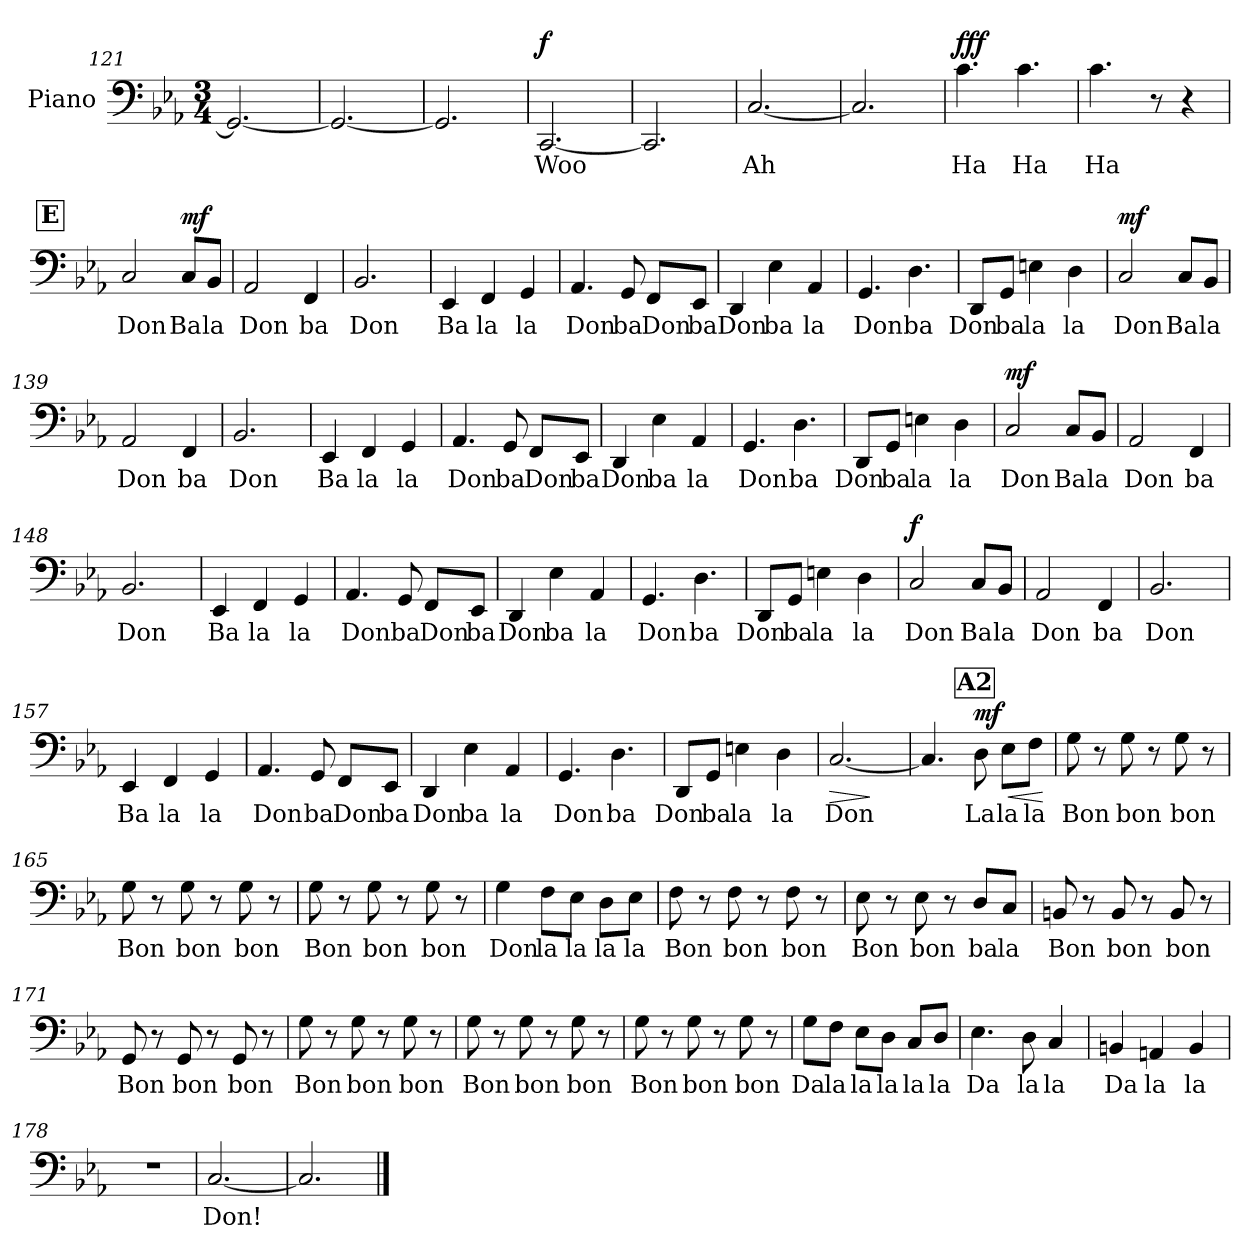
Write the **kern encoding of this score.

**kern	**text	**dynam
*part1	*part1	*part1
*staff1	*staff1	*staff1
*I"Piano	*	*
*I'Pno.	*	*
*clefF4	*	*
*k[b-e-a-]	*	*
*M3/4	*	*
=121	=121	=121
2.GG/_	.	.
=122	=122	=122
2.GG/_	.	.
=123	=123	=123
2.GG/]	.	.
=124	=124	=124
!	!LO:LY:b	!LO:DY:a
[2.CC/	Woo	f
=125	=125	=125
2.CC/]	.	.
!!LO:LB:g=z
=126	=126	=126
!	!LO:LY:b	!
[2.C/	Ah	.
=127	=127	=127
2.C/]	.	.
=128	=128	=128
!	!LO:LY:b	!LO:DY:a
4.c\	Ha	fff
!	!LO:LY:b	!
4.c\	Ha	.
=129	=129	=129
!	!LO:LY:b	!
4.c\	Ha	.
8r	.	.
4r	.	.
!!LO:REH:place=s1:a:B:fs=14:t=E
=130	=130	=130
!	!LO:LY:b	!
2C/	Don	.
!	!LO:LY:b	!LO:DY:a
8C/L	Ba	mf
!	!LO:LY:b	!
8BB-/J	la	.
=131	=131	=131
!	!LO:LY:b	!
2AA-/	Don	.
!	!LO:LY:b	!
4FF/	ba	.
=132	=132	=132
!	!LO:LY:b	!
2.BB-/	Don	.
=133	=133	=133
!	!LO:LY:b	!
4EE-/	Ba	.
!	!LO:LY:b	!
4FF/	la	.
!	!LO:LY:b	!
4GG/	la	.
=134	=134	=134
!	!LO:LY:b	!
4.AA-/	Don	.
!	!LO:LY:b	!
8GG/	ba	.
!	!LO:LY:b	!
8FF/L	Don	.
!	!LO:LY:b	!
8EE-/J	ba	.
!!LO:LB:g=z
=135	=135	=135
!	!LO:LY:b	!
4DD/	Don	.
!	!LO:LY:b	!
4E-\	ba	.
!	!LO:LY:b	!
4AA-/	la	.
=136	=136	=136
!	!LO:LY:b	!
4.GG/	Don	.
!	!LO:LY:b	!
4.D\	ba	.
=137	=137	=137
!	!LO:LY:b	!
8DD/L	Don	.
!	!LO:LY:b	!
8GG/J	ba	.
!	!LO:LY:b	!
4En\	la	.
!	!LO:LY:b	!
4D\	la	.
=138	=138	=138
!	!LO:LY:b	!LO:DY:a
2C/	Don	mf
!	!LO:LY:b	!
8C/L	Ba	.
!	!LO:LY:b	!
8BB-/J	la	.
=139	=139	=139
!	!LO:LY:b	!
2AA-/	Don	.
!	!LO:LY:b	!
4FF/	ba	.
=140	=140	=140
!	!LO:LY:b	!
2.BB-/	Don	.
=141	=141	=141
!	!LO:LY:b	!
4EE-/	Ba	.
!	!LO:LY:b	!
4FF/	la	.
!	!LO:LY:b	!
4GG/	la	.
=142	=142	=142
!	!LO:LY:b	!
4.AA-/	Don	.
!	!LO:LY:b	!
8GG/	ba	.
!	!LO:LY:b	!
8FF/L	Don	.
!	!LO:LY:b	!
8EE-/J	ba	.
!!LO:LB:g=z
=143	=143	=143
!	!LO:LY:b	!
4DD/	Don	.
!	!LO:LY:b	!
4E-\	ba	.
!	!LO:LY:b	!
4AA-/	la	.
=144	=144	=144
!	!LO:LY:b	!
4.GG/	Don	.
!	!LO:LY:b	!
4.D\	ba	.
=145	=145	=145
!	!LO:LY:b	!
8DD/L	Don	.
!	!LO:LY:b	!
8GG/J	ba	.
!	!LO:LY:b	!
4En\	la	.
!	!LO:LY:b	!
4D\	la	.
=146	=146	=146
!	!LO:LY:b	!LO:DY:a
2C/	Don	mf
!	!LO:LY:b	!
8C/L	Ba	.
!	!LO:LY:b	!
8BB-/J	la	.
=147	=147	=147
!	!LO:LY:b	!
2AA-/	Don	.
!	!LO:LY:b	!
4FF/	ba	.
=148	=148	=148
!	!LO:LY:b	!
2.BB-/	Don	.
=149	=149	=149
!	!LO:LY:b	!
4EE-/	Ba	.
!	!LO:LY:b	!
4FF/	la	.
!	!LO:LY:b	!
4GG/	la	.
=150	=150	=150
!	!LO:LY:b	!
4.AA-/	Don	.
!	!LO:LY:b	!
8GG/	ba	.
!	!LO:LY:b	!
8FF/L	Don	.
!	!LO:LY:b	!
8EE-/J	ba	.
!!LO:PB:g=z
=151	=151	=151
!	!LO:LY:b	!
4DD/	Don	.
!	!LO:LY:b	!
4E-\	ba	.
!	!LO:LY:b	!
4AA-/	la	.
=152	=152	=152
!	!LO:LY:b	!
4.GG/	Don	.
!	!LO:LY:b	!
4.D\	ba	.
=153	=153	=153
!	!LO:LY:b	!
8DD/L	Don	.
!	!LO:LY:b	!
8GG/J	ba	.
!	!LO:LY:b	!
4En\	la	.
!	!LO:LY:b	!
4D\	la	.
=154	=154	=154
!	!LO:LY:b	!LO:DY:a
2C/	Don	f
!	!LO:LY:b	!
8C/L	Ba	.
!	!LO:LY:b	!
8BB-/J	la	.
=155	=155	=155
!	!LO:LY:b	!
2AA-/	Don	.
!	!LO:LY:b	!
4FF/	ba	.
=156	=156	=156
!	!LO:LY:b	!
2.BB-/	Don	.
=157	=157	=157
!	!LO:LY:b	!
4EE-/	Ba	.
!	!LO:LY:b	!
4FF/	la	.
!	!LO:LY:b	!
4GG/	la	.
=158	=158	=158
!	!LO:LY:b	!
4.AA-/	Don	.
!	!LO:LY:b	!
8GG/	ba	.
!	!LO:LY:b	!
8FF/L	Don	.
!	!LO:LY:b	!
8EE-/J	ba	.
!!LO:LB:g=z
=159	=159	=159
!	!LO:LY:b	!
4DD/	Don	.
!	!LO:LY:b	!
4E-\	ba	.
!	!LO:LY:b	!
4AA-/	la	.
=160	=160	=160
!	!LO:LY:b	!
4.GG/	Don	.
!	!LO:LY:b	!
4.D\	ba	.
=161	=161	=161
!	!LO:LY:b	!
8DD/L	Don	.
!	!LO:LY:b	!
8GG/J	ba	.
!	!LO:LY:b	!
4En\	la	.
!	!LO:LY:b	!
4D\	la	.
=162	=162	=162
!	!LO:LY:b	!LO:HP:b
[2.C/	Don	>
.	.	]
!!LO:REH:place=s1:a:B:fs=14:t=A2:qo=1.5
=163	=163	=163
4.C/]	.	.
!	!LO:LY:b	!LO:HP:b
!	!	!LO:DY:n=1:a
8D\	La	< mf
!	!LO:LY:b	!
8E-\L	la	.
!	!LO:LY:b	!
8F\J	la	.
.	.	[
=164	=164	=164
!	!LO:LY:b	!
8G\	Bon	.
8r	.	.
!	!LO:LY:b	!
8G\	bon	.
8r	.	.
!	!LO:LY:b	!
8G\	bon	.
8r	.	.
=165	=165	=165
!	!LO:LY:b	!
8G\	Bon	.
8r	.	.
!	!LO:LY:b	!
8G\	bon	.
8r	.	.
!	!LO:LY:b	!
8G\	bon	.
8r	.	.
!!LO:LB:g=z
=166	=166	=166
!	!LO:LY:b	!
8G\	Bon	.
8r	.	.
!	!LO:LY:b	!
8G\	bon	.
8r	.	.
!	!LO:LY:b	!
8G\	bon	.
8r	.	.
=167	=167	=167
!	!LO:LY:b	!
4G\	Don	.
!	!LO:LY:b	!
8F\L	la	.
!	!LO:LY:b	!
8E-\J	la	.
!	!LO:LY:b	!
8D\L	la	.
!	!LO:LY:b	!
8E-\J	la	.
=168	=168	=168
!	!LO:LY:b	!
8F\	Bon	.
8r	.	.
!	!LO:LY:b	!
8F\	bon	.
8r	.	.
!	!LO:LY:b	!
8F\	bon	.
8r	.	.
=169	=169	=169
!	!LO:LY:b	!
8E-\	Bon	.
8r	.	.
!	!LO:LY:b	!
8E-\	bon	.
8r	.	.
!	!LO:LY:b	!
8D/L	ba	.
!	!LO:LY:b	!
8C/J	la	.
=170	=170	=170
!	!LO:LY:b	!
8BBn/	Bon	.
8r	.	.
!	!LO:LY:b	!
8BB/	bon	.
8r	.	.
!	!LO:LY:b	!
8BB/	bon	.
8r	.	.
!!LO:LB:g=z
=171	=171	=171
!	!LO:LY:b	!
8GG/	Bon	.
8r	.	.
!	!LO:LY:b	!
8GG/	bon	.
8r	.	.
!	!LO:LY:b	!
8GG/	bon	.
8r	.	.
=172	=172	=172
!	!LO:LY:b	!
8G\	Bon	.
8r	.	.
!	!LO:LY:b	!
8G\	bon	.
8r	.	.
!	!LO:LY:b	!
8G\	bon	.
8r	.	.
=173	=173	=173
!	!LO:LY:b	!
8G\	Bon	.
8r	.	.
!	!LO:LY:b	!
8G\	bon	.
8r	.	.
!	!LO:LY:b	!
8G\	bon	.
8r	.	.
=174	=174	=174
!	!LO:LY:b	!
8G\	Bon	.
8r	.	.
!	!LO:LY:b	!
8G\	bon	.
8r	.	.
!	!LO:LY:b	!
8G\	bon	.
8r	.	.
=175	=175	=175
!	!LO:LY:b	!
8G\L	Da	.
!	!LO:LY:b	!
8F\J	la	.
!	!LO:LY:b	!
8E-\L	la	.
!	!LO:LY:b	!
8D\J	la	.
!	!LO:LY:b	!
8C/L	la	.
!	!LO:LY:b	!
8D/J	la	.
!!LO:LB:g=z
=176	=176	=176
!	!LO:LY:b	!
4.E-\	Da	.
!	!LO:LY:b	!
8D\	la	.
!	!LO:LY:b	!
4C/	la	.
=177	=177	=177
!	!LO:LY:b	!
4BBn/	Da	.
!	!LO:LY:b	!
4AAn/	la	.
!	!LO:LY:b	!
4BB/	la	.
=178	=178	=178
2.r	.	.
=179	=179	=179
!	!LO:LY:b	!
[2.C/	Don!	.
=180	=180	=180
2.C/]	.	.
==	==	==
*-	*-	*-
